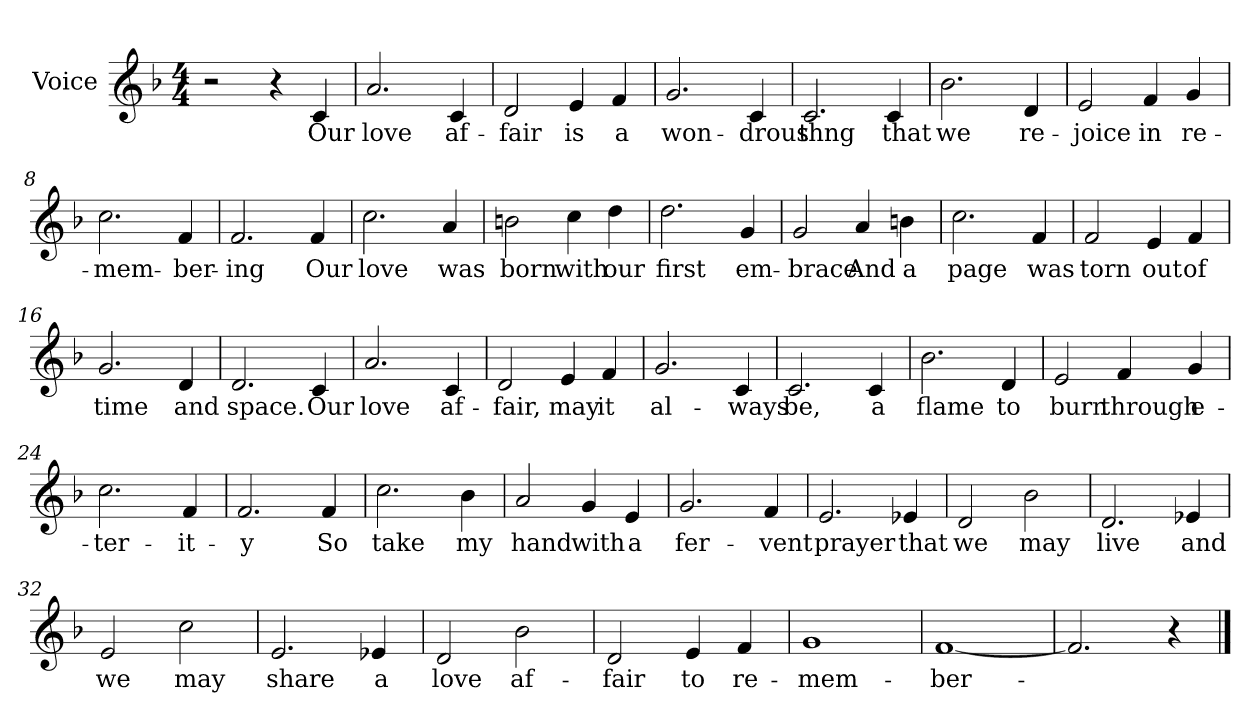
**kern	**text
*part1	*part1
*staff1	*staff1
*I"Voice	*
*clefG2	*
*k[b-]	*
*F:	*
*M4/4	*
=1	=1
2r	.
4r	.
4c/	Our
=2	=2
2.a/	love
4c/	af-
=3	=3
2d/	-fair
4e/	is
4f/	a
=4	=4
2.g/	won-
4c/	-drous
=5	=5
2.c/	thng
4c/	that
=6	=6
2.b-\	we
4d/	re-
=7	=7
2e/	-joice
4f/	in
4g/	re-
!!LO:LB:g=z
=8	=8
2.cc\	-mem-
4f/	-ber-
=9	=9
2.f/	-ing
4f/	Our
=10	=10
2.cc\	love
4a/	was
=11	=11
2bn\	born
4cc\	with
4dd\	our
=12	=12
2.dd\	first
4g/	em-
=13	=13
2g/	-brace
4a/	And
4bn\	a
!!LO:LB:g=z
=14	=14
2.cc\	page
4f/	was
=15	=15
2f/	torn
4e/	out
4f/	of
=16	=16
2.g/	time
4d/	and
=17	=17
2.d/	space.
4c/	Our
=18	=18
2.a/	love
4c/	af-
=19	=19
2d/	-fair,
4e/	may
4f/	it
!!LO:LB:g=z
=20	=20
2.g/	al-
4c/	ways
=21	=21
2.c/	be,
4c/	a
=22	=22
2.b-\	flame
4d/	to
=23	=23
2e/	burn
4f/	through
4g/	e-
=24	=24
2.cc\	ter-
4f/	it-
=25	=25
2.f/	-y
4f/	So
=26	=26
2.cc\	take
4b-\	my
!!LO:LB:g=z
=27	=27
2a/	hand
4g/	with
4e/	a
=28	=28
2.g/	fer-
4f/	-vent
=29	=29
2.e/	-prayer
4e-X/	that
=30	=30
2d/	we
2b-\	may
=31	=31
2.d/	live
4e-X/	and
=32	=32
2e/	we
2cc\	may
=33	=33
2.e/	share
4e-X/	a
!!LO:LB:g=z
=34	=34
2d/	love
2b-\	af-
=35	=35
2d/	-fair
4e/	to
4f/	re-
=36	=36
1g	-mem-
=37	=37
[1f	-ber-
=38	=38
2.f/]	.
4r	.
==	==
*-	*-
